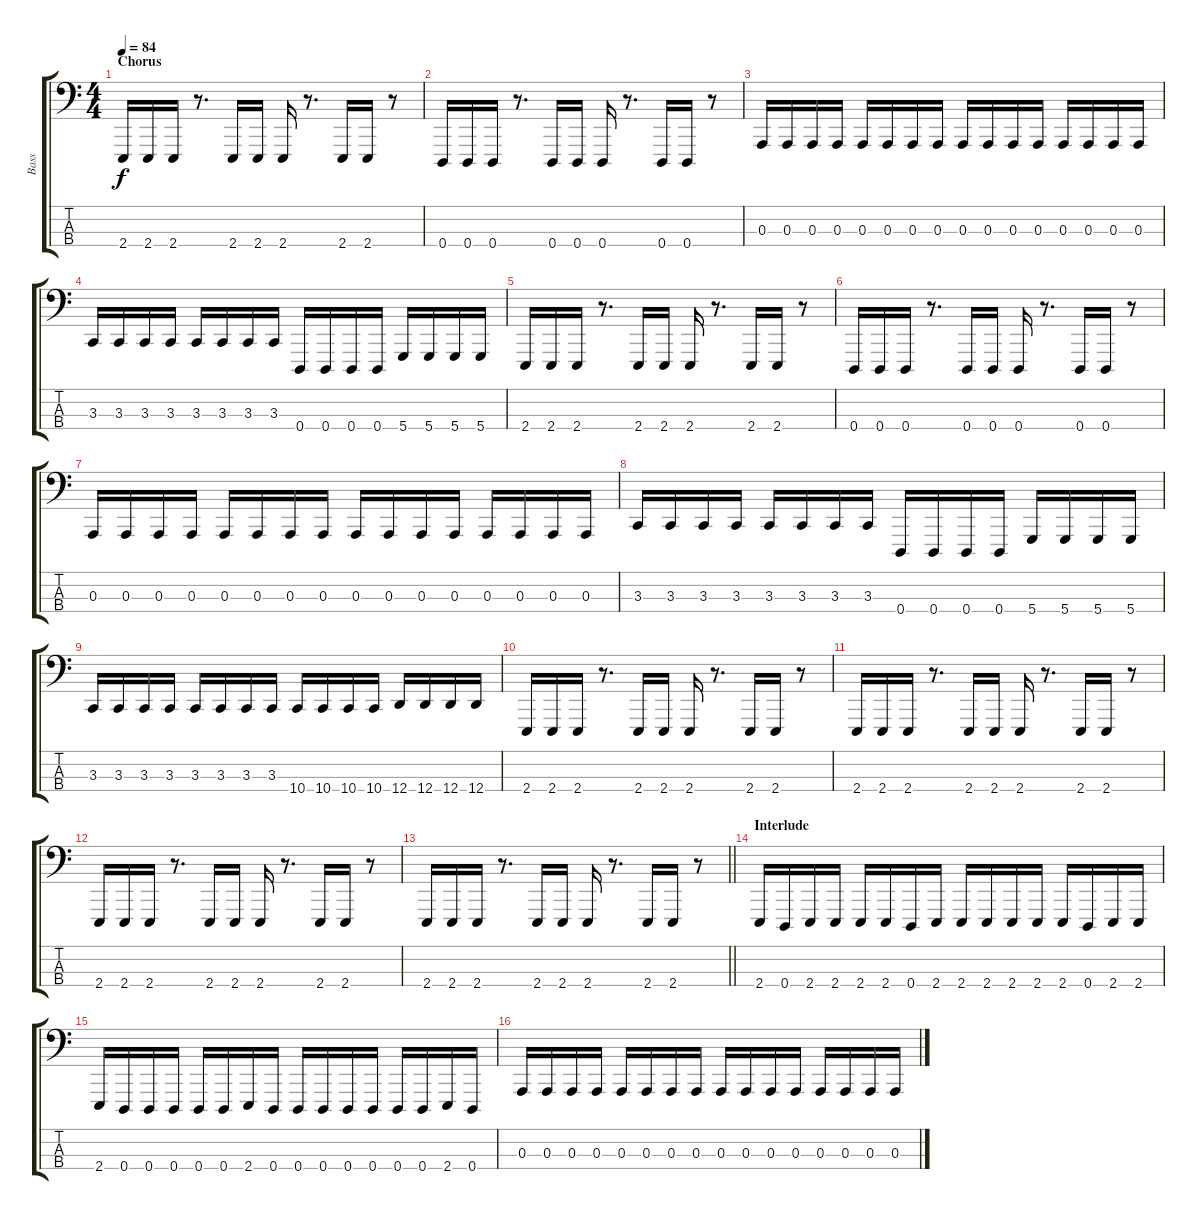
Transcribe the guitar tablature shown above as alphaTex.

\track ("Bass" "Bass") {instrument lead2sawtooth}
\staff {score tabs}
\tuning (G2 D2 A1 D1) {hide}
\ts (4 4)
\section ("" "Chorus")
\tempo 84
\clef f4
\ks c
2.4.16{dy f} 2.4.16 2.4.16 r.8{d} 2.4.16 2.4.16 2.4.16 r.8{d} 2.4.16 2.4.16 r.8 |
0.4.16 0.4.16 0.4.16 r.8{d} 0.4.16 0.4.16 0.4.16 r.8{d} 0.4.16 0.4.16 r.8 |
0.3.16 0.3.16 0.3.16 0.3.16 0.3.16 0.3.16 0.3.16 0.3.16 0.3.16 0.3.16 0.3.16 0.3.16 0.3.16 0.3.16 0.3.16 0.3.16 |
3.3.16 3.3.16 3.3.16 3.3.16 3.3.16 3.3.16 3.3.16 3.3.16 0.4.16 0.4.16 0.4.16 0.4.16 5.4.16 5.4.16 5.4.16 5.4.16 |
2.4.16 2.4.16 2.4.16 r.8{d} 2.4.16 2.4.16 2.4.16 r.8{d} 2.4.16 2.4.16 r.8 |
0.4.16 0.4.16 0.4.16 r.8{d} 0.4.16 0.4.16 0.4.16 r.8{d} 0.4.16 0.4.16 r.8 |
0.3.16 0.3.16 0.3.16 0.3.16 0.3.16 0.3.16 0.3.16 0.3.16 0.3.16 0.3.16 0.3.16 0.3.16 0.3.16 0.3.16 0.3.16 0.3.16 |
3.3.16 3.3.16 3.3.16 3.3.16 3.3.16 3.3.16 3.3.16 3.3.16 0.4.16 0.4.16 0.4.16 0.4.16 5.4.16 5.4.16 5.4.16 5.4.16 |
3.3.16 3.3.16 3.3.16 3.3.16 3.3.16 3.3.16 3.3.16 3.3.16 10.4.16 10.4.16 10.4.16 10.4.16 12.4.16 12.4.16 12.4.16 12.4.16 |
2.4.16 2.4.16 2.4.16 r.8{d} 2.4.16 2.4.16 2.4.16 r.8{d} 2.4.16 2.4.16 r.8 |
2.4.16 2.4.16 2.4.16 r.8{d} 2.4.16 2.4.16 2.4.16 r.8{d} 2.4.16 2.4.16 r.8 |
2.4.16 2.4.16 2.4.16 r.8{d} 2.4.16 2.4.16 2.4.16 r.8{d} 2.4.16 2.4.16 r.8 |
\barLineRight lightlight
2.4.16 2.4.16 2.4.16 r.8{d} 2.4.16 2.4.16 2.4.16 r.8{d} 2.4.16 2.4.16 r.8 |
\section ("" "Interlude")
2.4.16 0.4.16 2.4.16 2.4.16 2.4.16 2.4.16 0.4.16 2.4.16 2.4.16 2.4.16 2.4.16 2.4.16 2.4.16 0.4.16 2.4.16 2.4.16 |
2.4.16 0.4.16 0.4.16 0.4.16 0.4.16 0.4.16 2.4.16 0.4.16 0.4.16 0.4.16 0.4.16 0.4.16 0.4.16 0.4.16 2.4.16 0.4.16 |
0.3.16 0.3.16 0.3.16 0.3.16 0.3.16 0.3.16 0.3.16 0.3.16 0.3.16 0.3.16 0.3.16 0.3.16 0.3.16 0.3.16 0.3.16 0.3.16
